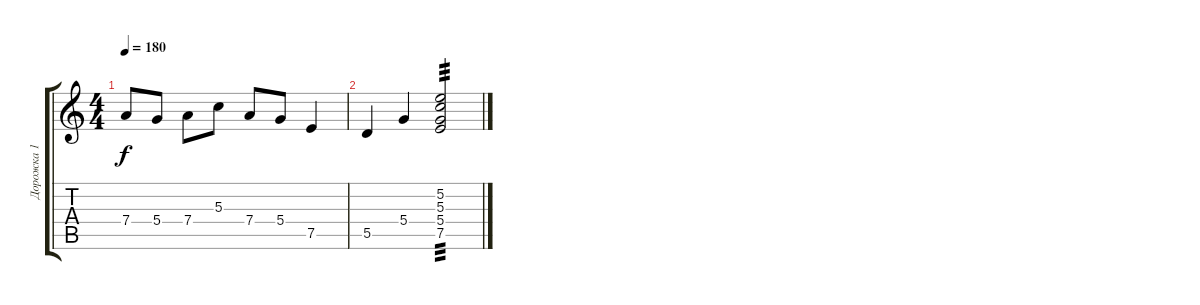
\track ("Дорожка 1" "Дорожка 1") {instrument distortionguitar}
\staff {score tabs}
\tuning (E4 B3 G3 D3 A2 E2) {hide}
\ts (4 4)
\tempo 180
\clef g2
\ks c
7.4.8{dy f} 5.4.8 7.4.8 5.3.8 7.4.8 5.4.8 7.5.4 |
5.5.4 5.4.4 (5.2 5.3 5.4 7.5).2{tp 3}
